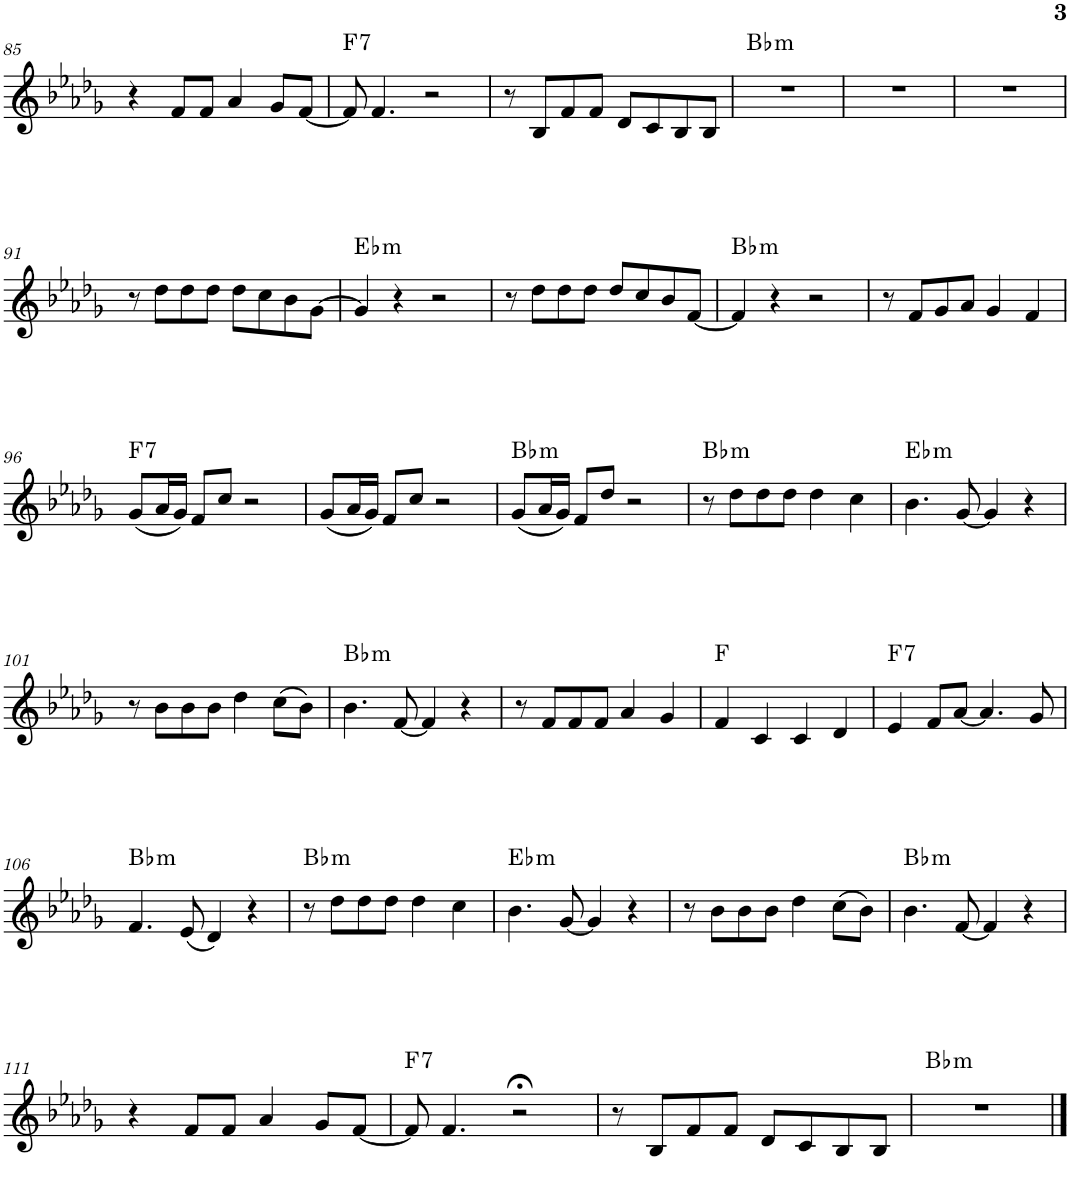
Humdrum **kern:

**kern	**harte
*part1	*part1
*staff1	*
*I"Piano	*
*I'Pno.	*
!!LO:PB:g=z
*clefG2	*
*k[b-e-a-d-g-]	*
*M4/4	*
=85	=85
4r	.
8f/L	.
8f/J	.
4a-/	.
8g-/L	.
[8f/J	.
=86	=86
!	!LO:H:kt=7
8f/]	F:7
4.f/	.
2r	.
=87	=87
8r	.
8B-/L	.
8f/	.
8f/J	.
8d-/L	.
8c/	.
8B-/	.
8B-/J	.
=88	=88
!	!LO:H:kt=m
1r	Bb:min
=89	=89
1r	.
=90	=90
1r	.
!!LO:LB:g=z
=91	=91
8r	.
8dd-\L	.
8dd-\	.
8dd-\J	.
8dd-\L	.
8cc\	.
8b-\	.
[8g-\J	.
=92	=92
!	!LO:H:kt=m
4g-/]	Eb:min
4r	.
2r	.
=93	=93
8r	.
8dd-\L	.
8dd-\	.
8dd-\J	.
8dd-/L	.
8cc/	.
8b-/	.
[8f/J	.
=94	=94
!	!LO:H:kt=m
4f/]	Bb:min
4r	.
2r	.
=95	=95
8r	.
8f/L	.
8g-/	.
8a-/J	.
4g-/	.
4f/	.
!!LO:LB:g=z
=96	=96
!	!LO:H:kt=7
(8g-/L	F:7
16a-/L	.
16g-/JJ)	.
8f/L	.
8cc/J	.
2r	.
=97	=97
(8g-/L	.
16a-/L	.
16g-/JJ)	.
8f/L	.
8cc/J	.
2r	.
=98	=98
!	!LO:H:kt=m
(8g-/L	Bb:min
16a-/L	.
16g-/JJ)	.
8f/L	.
8dd-/J	.
2r	.
=99	=99
!	!LO:H:kt=m
8r	Bb:min
8dd-\L	.
8dd-\	.
8dd-\J	.
4dd-\	.
4cc\	.
=100	=100
!	!LO:H:kt=m
4.b-\	Eb:min
[8g-/	.
4g-/]	.
4r	.
!!LO:LB:g=z
=101	=101
8r	.
8b-\L	.
8b-\	.
8b-\J	.
4dd-\	.
(8cc\L	.
8b-\J)	.
=102	=102
!	!LO:H:kt=m
4.b-\	Bb:min
[8f/	.
4f/]	.
4r	.
=103	=103
8r	.
8f/L	.
8f/	.
8f/J	.
4a-/	.
4g-/	.
=104	=104
4f/	F:maj
4c/	.
4c/	.
4d-/	.
=105	=105
!	!LO:H:kt=7
4e-/	F:7
8f/L	.
[8a-/J	.
4.a-/]	.
8g-/	.
!!LO:LB:g=z
=106	=106
!	!LO:H:kt=m
4.f/	Bb:min
(8e-/	.
4d-/)	.
4r	.
=107	=107
!	!LO:H:kt=m
8r	Bb:min
8dd-\L	.
8dd-\	.
8dd-\J	.
4dd-\	.
4cc\	.
=108	=108
!	!LO:H:kt=m
4.b-\	Eb:min
[8g-/	.
4g-/]	.
4r	.
=109	=109
8r	.
8b-\L	.
8b-\	.
8b-\J	.
4dd-\	.
(8cc\L	.
8b-\J)	.
=110	=110
!	!LO:H:kt=m
4.b-\	Bb:min
[8f/	.
4f/]	.
4r	.
!!LO:LB:g=z
=111	=111
4r	.
8f/L	.
8f/J	.
4a-/	.
8g-/L	.
[8f/J	.
=112	=112
!	!LO:H:kt=7
8f/]	F:7
4.f/	.
2r;<	.
=113	=113
8r	.
8B-/L	.
8f/	.
8f/J	.
8d-/L	.
8c/	.
8B-/	.
8B-/J	.
=114	=114
!	!LO:H:kt=m
1r	Bb:min
==	==
*-	*-
